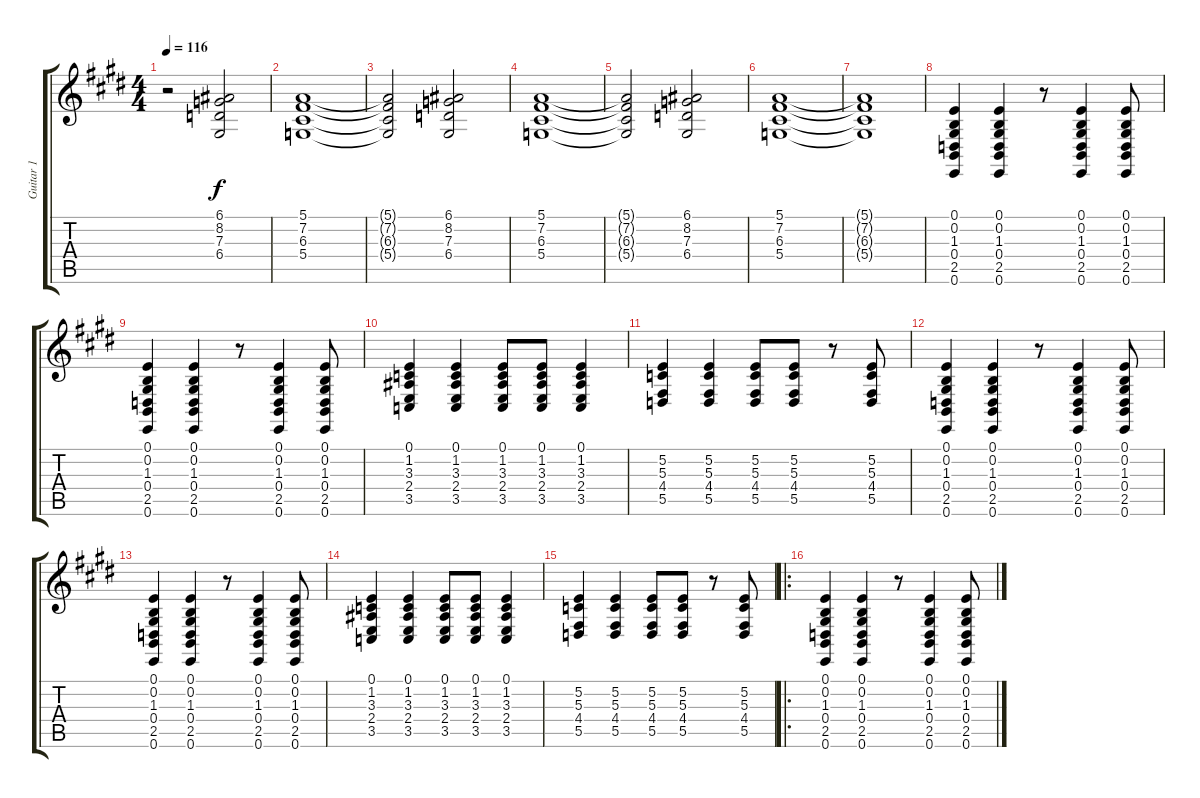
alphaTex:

\track ("Guitar 1" "Guitar 1") {instrument lead1square}
\staff {score tabs}
\tuning (E4 B3 G3 D3 A2 E2) {hide}
\ts (4 4)
\tempo 116
\clef g2
\ks e
r.2{dy f instrument lead1square} (6.1 8.2 7.3 6.4).2 |
(5.1 7.2 6.3 5.4).1 |
(5.1{t} 7.2{t} 6.3{t} 5.4{t}).2 (6.1 8.2 7.3 6.4).2 |
(5.1 7.2 6.3 5.4).1 |
(5.1{t} 7.2{t} 6.3{t} 5.4{t}).2 (6.1 8.2 7.3 6.4).2 |
(5.1 7.2 6.3 5.4).1 |
(5.1{t} 7.2{t} 6.3{t} 5.4{t}).1 |
(0.1 0.2 1.3 0.4 2.5 0.6).4 (0.1 0.2 1.3 0.4 2.5 0.6).4 r.8 (0.1 0.2 1.3 0.4 2.5 0.6).4 (0.1 0.2 1.3 0.4 2.5 0.6).8 |
(0.1 0.2 1.3 0.4 2.5 0.6).4 (0.1 0.2 1.3 0.4 2.5 0.6).4 r.8 (0.1 0.2 1.3 0.4 2.5 0.6).4 (0.1 0.2 1.3 0.4 2.5 0.6).8 |
(0.1 1.2 3.3 2.4 3.5).4 (0.1 1.2 3.3 2.4 3.5).4 (0.1 1.2 3.3 2.4 3.5).8 (0.1 1.2 3.3 2.4 3.5).8 (0.1 1.2 3.3 2.4 3.5).4 |
(5.2 5.3 4.4 5.5).4 (5.2 5.3 4.4 5.5).4 (5.2 5.3 4.4 5.5).8 (5.2 5.3 4.4 5.5).8 r.8 (5.2 5.3 4.4 5.5).8 |
(0.1 0.2 1.3 0.4 2.5 0.6).4 (0.1 0.2 1.3 0.4 2.5 0.6).4 r.8 (0.1 0.2 1.3 0.4 2.5 0.6).4 (0.1 0.2 1.3 0.4 2.5 0.6).8 |
(0.1 0.2 1.3 0.4 2.5 0.6).4 (0.1 0.2 1.3 0.4 2.5 0.6).4 r.8 (0.1 0.2 1.3 0.4 2.5 0.6).4 (0.1 0.2 1.3 0.4 2.5 0.6).8 |
(0.1 1.2 3.3 2.4 3.5).4 (0.1 1.2 3.3 2.4 3.5).4 (0.1 1.2 3.3 2.4 3.5).8 (0.1 1.2 3.3 2.4 3.5).8 (0.1 1.2 3.3 2.4 3.5).4 |
(5.2 5.3 4.4 5.5).4 (5.2 5.3 4.4 5.5).4 (5.2 5.3 4.4 5.5).8 (5.2 5.3 4.4 5.5).8 r.8 (5.2 5.3 4.4 5.5).8 |
\ro
(0.1 0.2 1.3 0.4 2.5 0.6).4 (0.1 0.2 1.3 0.4 2.5 0.6).4 r.8 (0.1 0.2 1.3 0.4 2.5 0.6).4 (0.1 0.2 1.3 0.4 2.5 0.6).8
